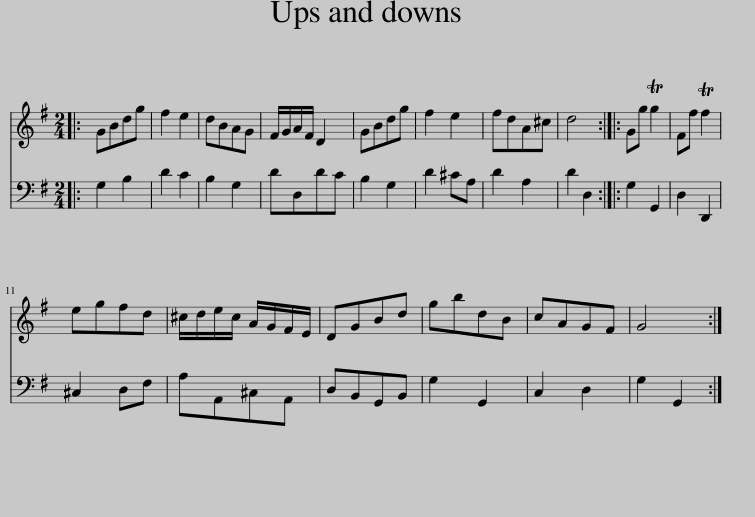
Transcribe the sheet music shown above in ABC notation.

X:1
%%score 1 2
L:1/8
M:2/4
I:linebreak $
K:G
V:1 treble
V:2 bass
V:1
|: GBdg | f2 e2 | dBAG | F/G/A/F/ D2 | GBdg | %5
 f2 e2 | fdA^c | d4 :: Gg Tg2 | Ff Tf2 |$ %10
 egfd | ^c/d/e/c/ A/G/F/E/ | DGBd | gbdB | cAGF | %15
 G4 :| %16
V:2
|: G,2 B,2 | D2 C2 | B,2 G,2 | DD,DC | B,2 G,2 | %5
 D2 ^CA, | D2 A,2 | D2 D,2 :: G,2 G,,2 | D,2 D,,2 |$ %10
 ^C,2 D,F, | A,A,,^C,A,, | D,B,,G,,B,, | G,2 G,,2 | C,2 D,2 | %15
 G,2 G,,2 :| %16
